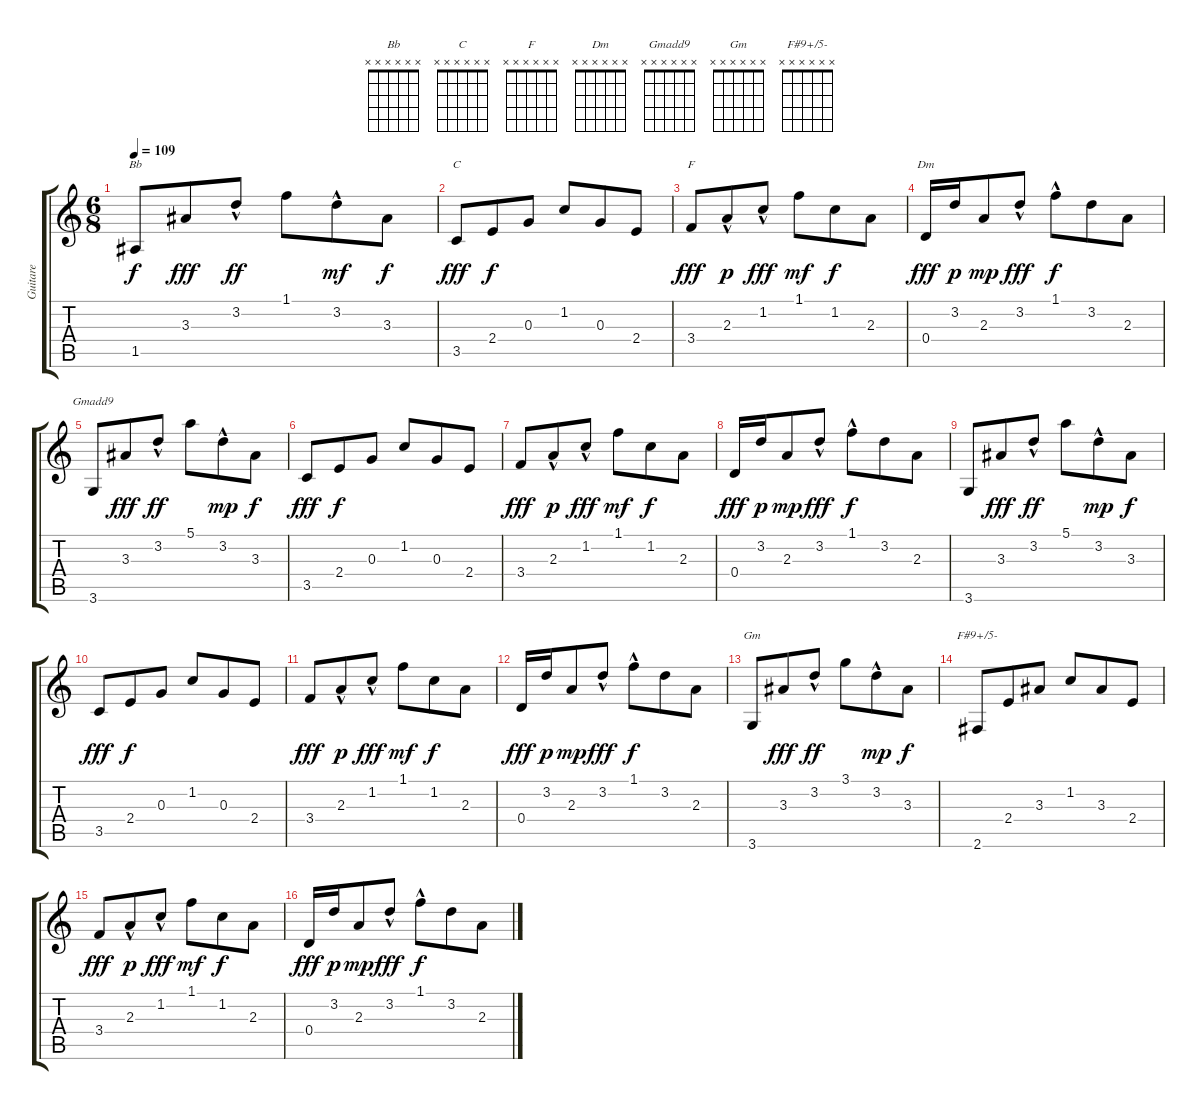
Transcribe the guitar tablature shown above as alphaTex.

\track ("Guitare" "Guitare") {instrument acousticguitarsteel}
\staff {score tabs}
\tuning (E4 B3 G3 D3 A2 E2) {hide}
\chord ("Bb" x x x x x x) {firstfret 0}
\chord ("C" x x x x x x) {firstfret 0}
\chord ("F" x x x x x x) {firstfret 0}
\chord ("Dm" x x x x x x) {firstfret 0}
\chord ("Gmadd9" x x x x x x) {firstfret 0}
\chord ("Gm" x x x x x x) {firstfret 0}
\chord ("F#9+/5-" x x x x x x) {firstfret 0}
\ts (6 8)
\tempo 109
\clef g2
\ks c
1.5.8{ch "Bb" dy f} 3.3.8{dy fff} 3.2{hac}.8{dy ff} 1.1.8 3.2{hac}.8{dy mf} 3.3.8{dy f} |
3.5.8{ch "C" dy fff} 2.4.8{dy f} 0.3.8 1.2.8 0.3.8 2.4.8 |
3.4.8{ch "F" dy fff} 2.3{hac}.8{dy p} 1.2{hac}.8{dy fff} 1.1.8{dy mf} 1.2.8{dy f} 2.3.8 |
0.4.16{ch "Dm" dy fff} 3.2.16{dy p} 2.3.8{dy mp} 3.2{hac}.8{dy fff} 1.1{hac}.8{dy f} 3.2.8 2.3.8 |
3.6.8{ch "Gmadd9"} 3.3.8{dy fff} 3.2{hac}.8{dy ff} 5.1.8 3.2{hac}.8{dy mp} 3.3.8{dy f} |
3.5.8{dy fff} 2.4.8{dy f} 0.3.8 1.2.8 0.3.8 2.4.8 |
3.4.8{dy fff} 2.3{hac}.8{dy p} 1.2{hac}.8{dy fff} 1.1.8{dy mf} 1.2.8{dy f} 2.3.8 |
0.4.16{dy fff} 3.2.16{dy p} 2.3.8{dy mp} 3.2{hac}.8{dy fff} 1.1{hac}.8{dy f} 3.2.8 2.3.8 |
3.6.8 3.3.8{dy fff} 3.2{hac}.8{dy ff} 5.1.8 3.2{hac}.8{dy mp} 3.3.8{dy f} |
3.5.8{dy fff} 2.4.8{dy f} 0.3.8 1.2.8 0.3.8 2.4.8 |
3.4.8{dy fff} 2.3{hac}.8{dy p} 1.2{hac}.8{dy fff} 1.1.8{dy mf} 1.2.8{dy f} 2.3.8 |
0.4.16{dy fff} 3.2.16{dy p} 2.3.8{dy mp} 3.2{hac}.8{dy fff} 1.1{hac}.8{dy f} 3.2.8 2.3.8 |
3.6.8{ch "Gm"} 3.3.8{dy fff} 3.2{hac}.8{dy ff} 3.1.8 3.2{hac}.8{dy mp} 3.3.8{dy f} |
2.6.8{ch "F#9+/5-"} 2.4.8 3.3.8 1.2.8 3.3.8 2.4.8 |
3.4.8{dy fff} 2.3{hac}.8{dy p} 1.2{hac}.8{dy fff} 1.1.8{dy mf} 1.2.8{dy f} 2.3.8 |
0.4.16{dy fff} 3.2.16{dy p} 2.3.8{dy mp} 3.2{hac}.8{dy fff} 1.1{hac}.8{dy f} 3.2.8 2.3.8
